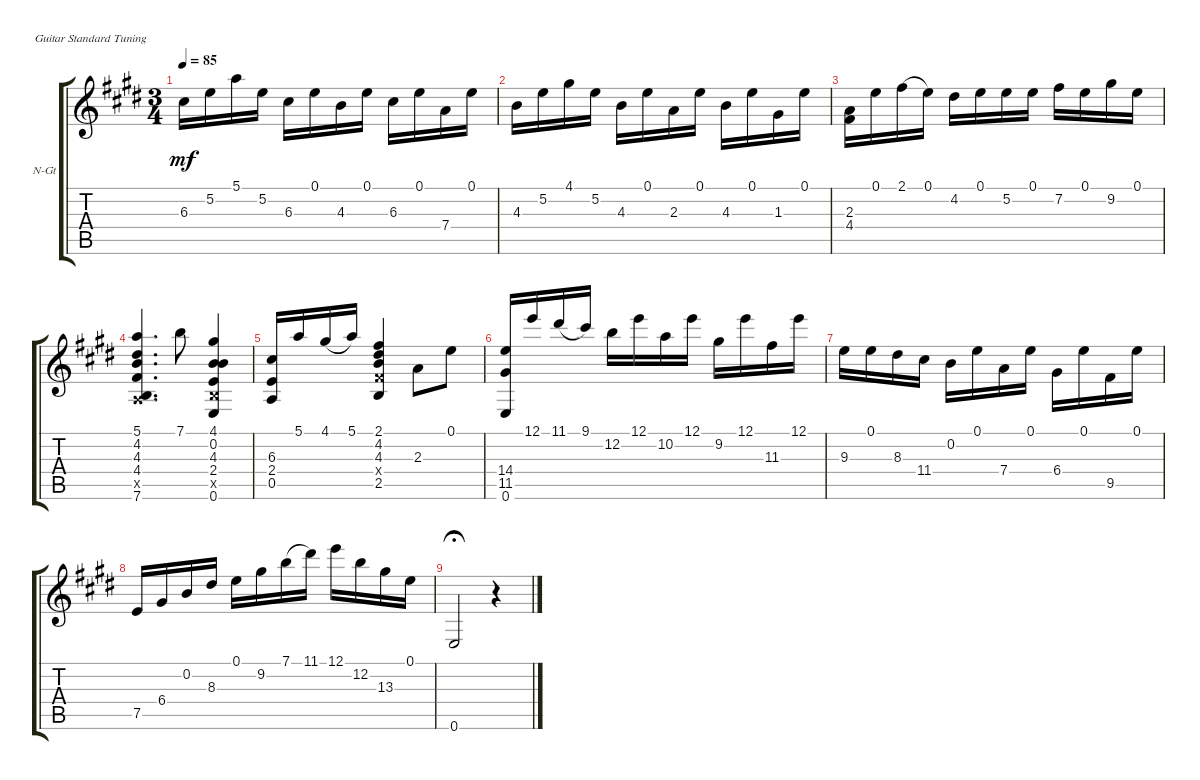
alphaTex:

\defaultSystemsLayout 4
\bracketExtendMode groupsimilarinstruments
\firstSystemTrackNameOrientation horizontal
\otherSystemsTrackNameOrientation horizontal
\track ("Nylon Guitar" "N-Gt") {instrument acousticguitarnylon}
\staff {score tabs}
\tuning (E4 B3 G3 D3 A2 E2)
\ts (3 4)
\tempo 85
\clef g2
\ks e
6.3.16{dy mf} 5.2.16 5.1.16 5.2.16 6.3.16 0.1.16 4.3.16 0.1.16 6.3.16 0.1.16 7.4.16 0.1.16 |
4.3.16 5.2.16 4.1.16 5.2.16 4.3.16 0.1.16 2.3.16 0.1.16 4.3.16 0.1.16 1.3.16 0.1.16 |
(2.3 4.4).16 0.1.16 2.1.16{legatoorigin} 0.1.16 4.2.16 0.1.16 5.2.16 0.1.16 7.2.16 0.1.16 9.2.16 0.1.16 |
(5.1 4.2 4.3 4.4 7.6 0.5{x}).4{d} 7.1.8 (4.1 0.2 0.6 2.4 4.3 2.5{x}).4 |
(6.3 2.4 0.5).16 5.1.16 4.1.16{legatoorigin} 5.1.16 (2.1 4.2 4.3 2.5 4.4{x}).4 2.3.8 0.1.8 |
(11.5 0.6 14.4).16 12.1.16 11.1.16{legatoorigin} 9.1.16 12.2.16 12.1.16 10.2.16 12.1.16 9.2.16 12.1.16 11.3.16 12.1.16 |
9.3.16 0.1.16 8.3.16 11.4.16 0.2.16 0.1.16 7.4.16 0.1.16 6.4.16 0.1.16 9.5.16 0.1.16 |
7.5.16 6.4.16 0.2.16 8.3.16 0.1.16 9.2.16 7.1.16{legatoorigin} 11.1.16 12.1.16 12.2.16 13.3.16 0.1.16 |
0.6.2{fermata (medium 0.2)} r.4
